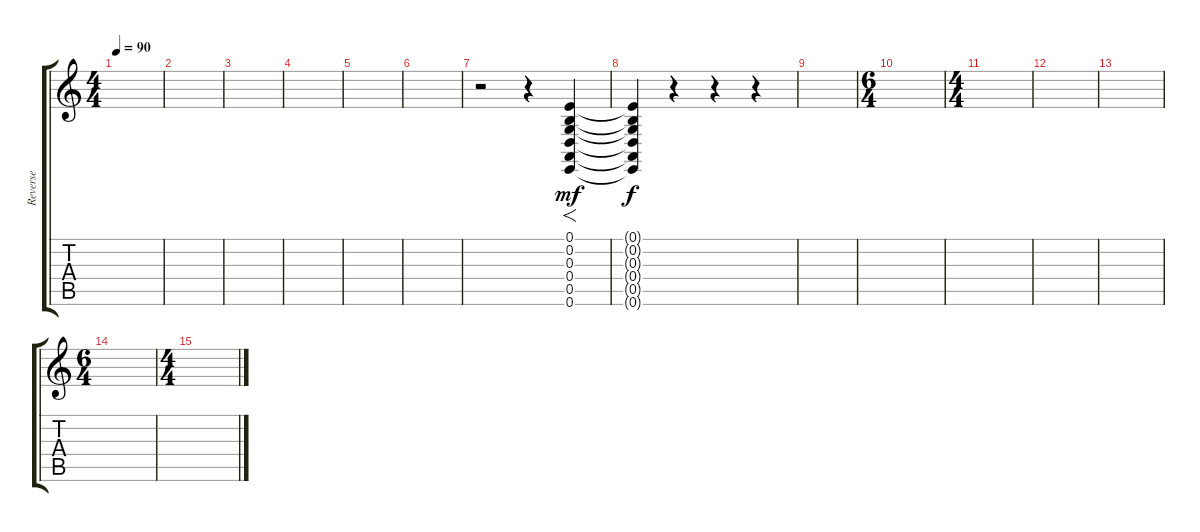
\track ("Reverse" "Reverse") {instrument reversecymbal}
\staff {score tabs}
\tuning (E4 B3 G3 D3 A2 E2) {hide}
\ts (4 4)
\tempo 90
\clef g2
\ks c
|
|
|
|
|
|
r.2 r.4 (0.1 0.2 0.3 0.4 0.5 0.6).4{f dy mf} |
(0.1{t} 0.2{t} 0.3{t} 0.4{t} 0.5{t} 0.6{t}).4{dy f} r.4 r.4 r.4 |
|
\ts (6 4)
|
\ts (4 4)
|
|
|
\ts (6 4)
|
\ts (4 4)
